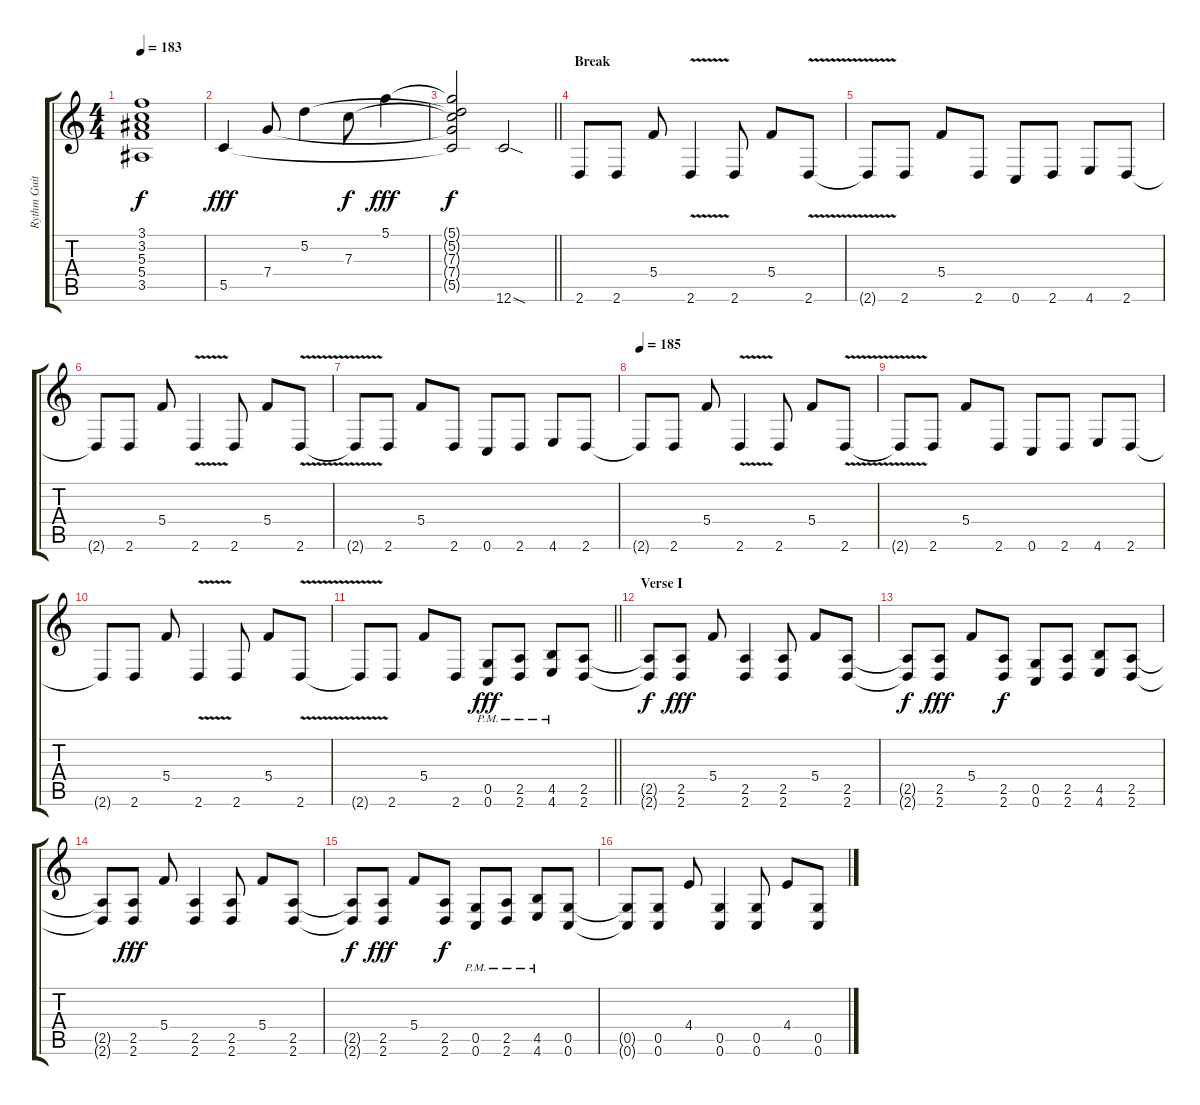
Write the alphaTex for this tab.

\track ("Rythm Guitar I" "Rythm Guit") {instrument distortionguitar}
\staff {score tabs}
\tuning (D4 A3 F3 C3 G2 C2) {hide}
\ts (4 4)
\tempo 183
\clef g2
\ks c
(3.1{t} 3.2{t} 5.3{t} 5.4{t} 3.5{t}).1{dy f} |
5.5.4{dy fff} 7.4.8 5.2.4 7.3.8{dy f} 5.1.4{dy fff} |
\barLineRight lightlight
(5.1{t} 5.2{t} 7.3{t} 7.4{t} 5.5{t}).2{dy f} 12.6{sod}.2 |
\section ("" "Break")
2.6.8{volume 14} 2.6.8 5.4.8 2.6{v}.4 2.6.8 5.4.8 2.6{v}.8 |
2.6{t}.8 2.6.8 5.4.8 2.6.8 0.6.8 2.6.8 4.6.8 2.6.8 |
2.6{t}.8 2.6.8 5.4.8 2.6{v}.4 2.6.8 5.4.8 2.6{v}.8 |
2.6{t}.8 2.6.8 5.4.8 2.6.8 0.6.8 2.6.8 4.6.8 2.6.8 |
\tempo 185
2.6{t}.8 2.6.8 5.4.8 2.6{v}.4 2.6.8 5.4.8 2.6{v}.8 |
2.6{t}.8 2.6.8 5.4.8 2.6.8 0.6.8 2.6.8 4.6.8 2.6.8 |
2.6{t}.8 2.6.8 5.4.8 2.6{v}.4 2.6.8 5.4.8 2.6{v}.8 |
\barLineRight lightlight
2.6{t}.8 2.6.8 5.4.8 2.6.8 (0.5{pm} 0.6{pm}).8{dy fff volume 13 balance 2} (2.5{pm} 2.6{pm}).8 (4.5{pm} 4.6{pm}).8 (2.5 2.6).8 |
\section ("" "Verse I")
(2.5{t} 2.6{t}).8{dy f} (2.5 2.6).8{dy fff} 5.4.8 (2.5 2.6).4 (2.5 2.6).8 5.4.8 (2.5 2.6).8 |
(2.5{t} 2.6{t}).8{dy f} (2.5 2.6).8{dy fff} 5.4.8 (2.5 2.6).8{dy f} (0.5 0.6).8 (2.5 2.6).8 (4.5 4.6).8 (2.5 2.6).8 |
(2.5{t} 2.6{t}).8 (2.5 2.6).8{dy fff} 5.4.8 (2.5 2.6).4 (2.5 2.6).8 5.4.8 (2.5 2.6).8 |
(2.5{t} 2.6{t}).8{dy f} (2.5 2.6).8{dy fff} 5.4.8 (2.5 2.6).8{dy f} (0.5{pm} 0.6{pm}).8 (2.5{pm} 2.6{pm}).8 (4.5{pm} 4.6{pm}).8 (0.5 0.6).8 |
(0.5{t} 0.6{t}).8 (0.5 0.6).8 4.4.8 (0.5 0.6).4 (0.5 0.6).8 4.4.8 (0.5 0.6).8
